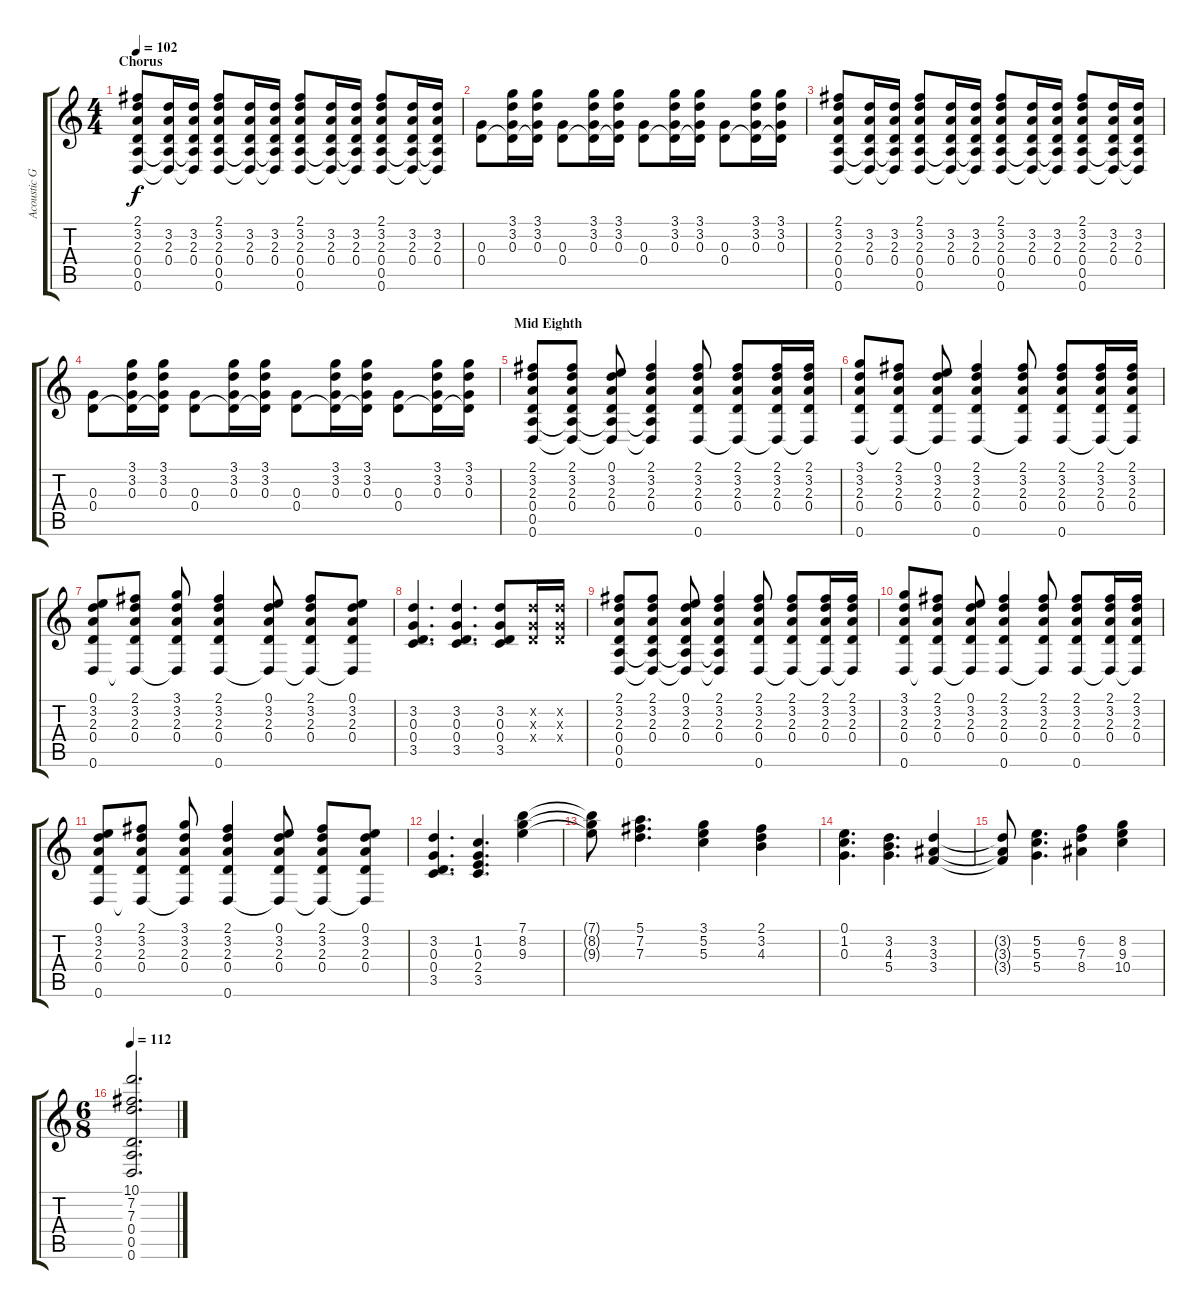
\track ("Acoustic Guitar (drop D)" "Acoustic G") {instrument acousticguitarsteel}
\staff {score tabs}
\tuning (E4 B3 G3 D3 A2 D2) {hide}
\ts (4 4)
\section ("" "Chorus")
\tempo 102
\clef g2
\ks c
(2.1 3.2 2.3 0.4 0.5 0.6).8{dy f} (3.2 2.3 0.4 0.5{t} 0.6{t}).16 (3.2 2.3 0.4 0.5{t} 0.6{t}).16 (2.1 3.2 2.3 0.4 0.5 0.6).8 (3.2 2.3 0.4 0.5{t} 0.6{t}).16 (3.2 2.3 0.4 0.5{t} 0.6{t}).16 (2.1 3.2 2.3 0.4 0.5 0.6).8 (3.2 2.3 0.4 0.5{t} 0.6{t}).16 (3.2 2.3 0.4 0.5{t} 0.6{t}).16 (2.1 3.2 2.3 0.4 0.5 0.6).8 (3.2 2.3 0.4 0.5{t} 0.6{t}).16 (3.2 2.3 0.4 0.5{t} 0.6{t}).16 |
(0.3 0.4).8 (3.1 3.2 0.3 0.4{t}).16 (3.1 3.2 0.3 0.4{t}).16 (0.3 0.4).8 (3.1 3.2 0.3 0.4{t}).16 (3.1 3.2 0.3 0.4{t}).16 (0.3 0.4).8 (3.1 3.2 0.3 0.4{t}).16 (3.1 3.2 0.3 0.4{t}).16 (0.3 0.4).8 (3.1 3.2 0.3 0.4{t}).16 (3.1 3.2 0.3 0.4{t}).16 |
(2.1 3.2 2.3 0.4 0.5 0.6).8 (3.2 2.3 0.4 0.5{t} 0.6{t}).16 (3.2 2.3 0.4 0.5{t} 0.6{t}).16 (2.1 3.2 2.3 0.4 0.5 0.6).8 (3.2 2.3 0.4 0.5{t} 0.6{t}).16 (3.2 2.3 0.4 0.5{t} 0.6{t}).16 (2.1 3.2 2.3 0.4 0.5 0.6).8 (3.2 2.3 0.4 0.5{t} 0.6{t}).16 (3.2 2.3 0.4 0.5{t} 0.6{t}).16 (2.1 3.2 2.3 0.4 0.5 0.6).8 (3.2 2.3 0.4 0.5{t} 0.6{t}).16 (3.2 2.3 0.4 0.5{t} 0.6{t}).16 |
(0.3 0.4).8 (3.1 3.2 0.3 0.4{t}).16 (3.1 3.2 0.3 0.4{t}).16 (0.3 0.4).8 (3.1 3.2 0.3 0.4{t}).16 (3.1 3.2 0.3 0.4{t}).16 (0.3 0.4).8 (3.1 3.2 0.3 0.4{t}).16 (3.1 3.2 0.3 0.4{t}).16 (0.3 0.4).8 (3.1 3.2 0.3 0.4{t}).16 (3.1 3.2 0.3 0.4{t}).16 |
\section ("" "Mid Eighth")
(2.1 3.2 2.3 0.4 0.5 0.6).8 (2.1 3.2 2.3 0.4 0.5{t} 0.6{t}).8 (0.1 3.2 2.3 0.4 0.5{t} 0.6{t}).8 (2.1 3.2 2.3 0.4 0.5{t} 0.6{t}).4 (2.1 3.2 2.3 0.4 0.6).8 (2.1 3.2 2.3 0.4 0.6{t}).8 (2.1 3.2 2.3 0.4 0.6{t}).16 (2.1 3.2 2.3 0.4 0.6{t}).16 |
(3.1 3.2 2.3 0.4 0.6).8 (2.1 3.2 2.3 0.4 0.6{t}).8 (0.1 3.2 2.3 0.4 0.6{t}).8 (2.1 3.2 2.3 0.4 0.6).4 (2.1 3.2 2.3 0.4 0.6{t}).8 (2.1 3.2 2.3 0.4 0.6).8 (2.1 3.2 2.3 0.4 0.6{t}).16 (2.1 3.2 2.3 0.4 0.6{t}).16 |
(0.1 3.2 2.3 0.4 0.6).8 (2.1 3.2 2.3 0.4 0.6{t}).8 (3.1 3.2 2.3 0.4 0.6{t}).8 (2.1 3.2 2.3 0.4 0.6).4 (0.1 3.2 2.3 0.4 0.6{t}).8 (2.1 3.2 2.3 0.4 0.6{t}).8 (0.1 3.2 2.3 0.4 0.6{t}).8 |
(3.2 0.3 0.4 3.5).4{d} (3.2 0.3 0.4 3.5).4{d} (3.2 0.3 0.4 3.5).8 (3.2{x} 0.3{x} 0.4{x}).16 (3.2{x} 0.3{x} 0.4{x}).16 |
(2.1 3.2 2.3 0.4 0.5 0.6).8 (2.1 3.2 2.3 0.4 0.5{t} 0.6{t}).8 (0.1 3.2 2.3 0.4 0.5{t} 0.6{t}).8 (2.1 3.2 2.3 0.4 0.5{t} 0.6{t}).4 (2.1 3.2 2.3 0.4 0.6).8 (2.1 3.2 2.3 0.4 0.6{t}).8 (2.1 3.2 2.3 0.4 0.6{t}).16 (2.1 3.2 2.3 0.4 0.6{t}).16 |
(3.1 3.2 2.3 0.4 0.6).8 (2.1 3.2 2.3 0.4 0.6{t}).8 (0.1 3.2 2.3 0.4 0.6{t}).8 (2.1 3.2 2.3 0.4 0.6).4 (2.1 3.2 2.3 0.4 0.6{t}).8 (2.1 3.2 2.3 0.4 0.6).8 (2.1 3.2 2.3 0.4 0.6{t}).16 (2.1 3.2 2.3 0.4 0.6{t}).16 |
(0.1 3.2 2.3 0.4 0.6).8 (2.1 3.2 2.3 0.4 0.6{t}).8 (3.1 3.2 2.3 0.4 0.6{t}).8 (2.1 3.2 2.3 0.4 0.6).4 (0.1 3.2 2.3 0.4 0.6{t}).8 (2.1 3.2 2.3 0.4 0.6{t}).8 (0.1 3.2 2.3 0.4 0.6{t}).8 |
(3.2 0.3 0.4 3.5).4{d} (1.2 0.3 2.4 3.5).4{d} (7.1 8.2 9.3).4 |
(7.1{t} 8.2{t} 9.3{t}).8 (5.1 7.2 7.3).4{d} (3.1 5.2 5.3).4 (2.1 3.2 4.3).4 |
(0.1 1.2 0.3).4{d} (3.2 4.3 5.4).4{d} (3.2 3.3 3.4).4 |
(3.2{t} 3.3{t} 3.4{t}).8 (5.2 5.3 5.4).4{d} (6.2 7.3 8.4).4 (8.2 9.3 10.4).4 |
\ts (6 8)
\tempo 112
(10.1 7.2 7.3 0.4 0.5 0.6).2{d}
